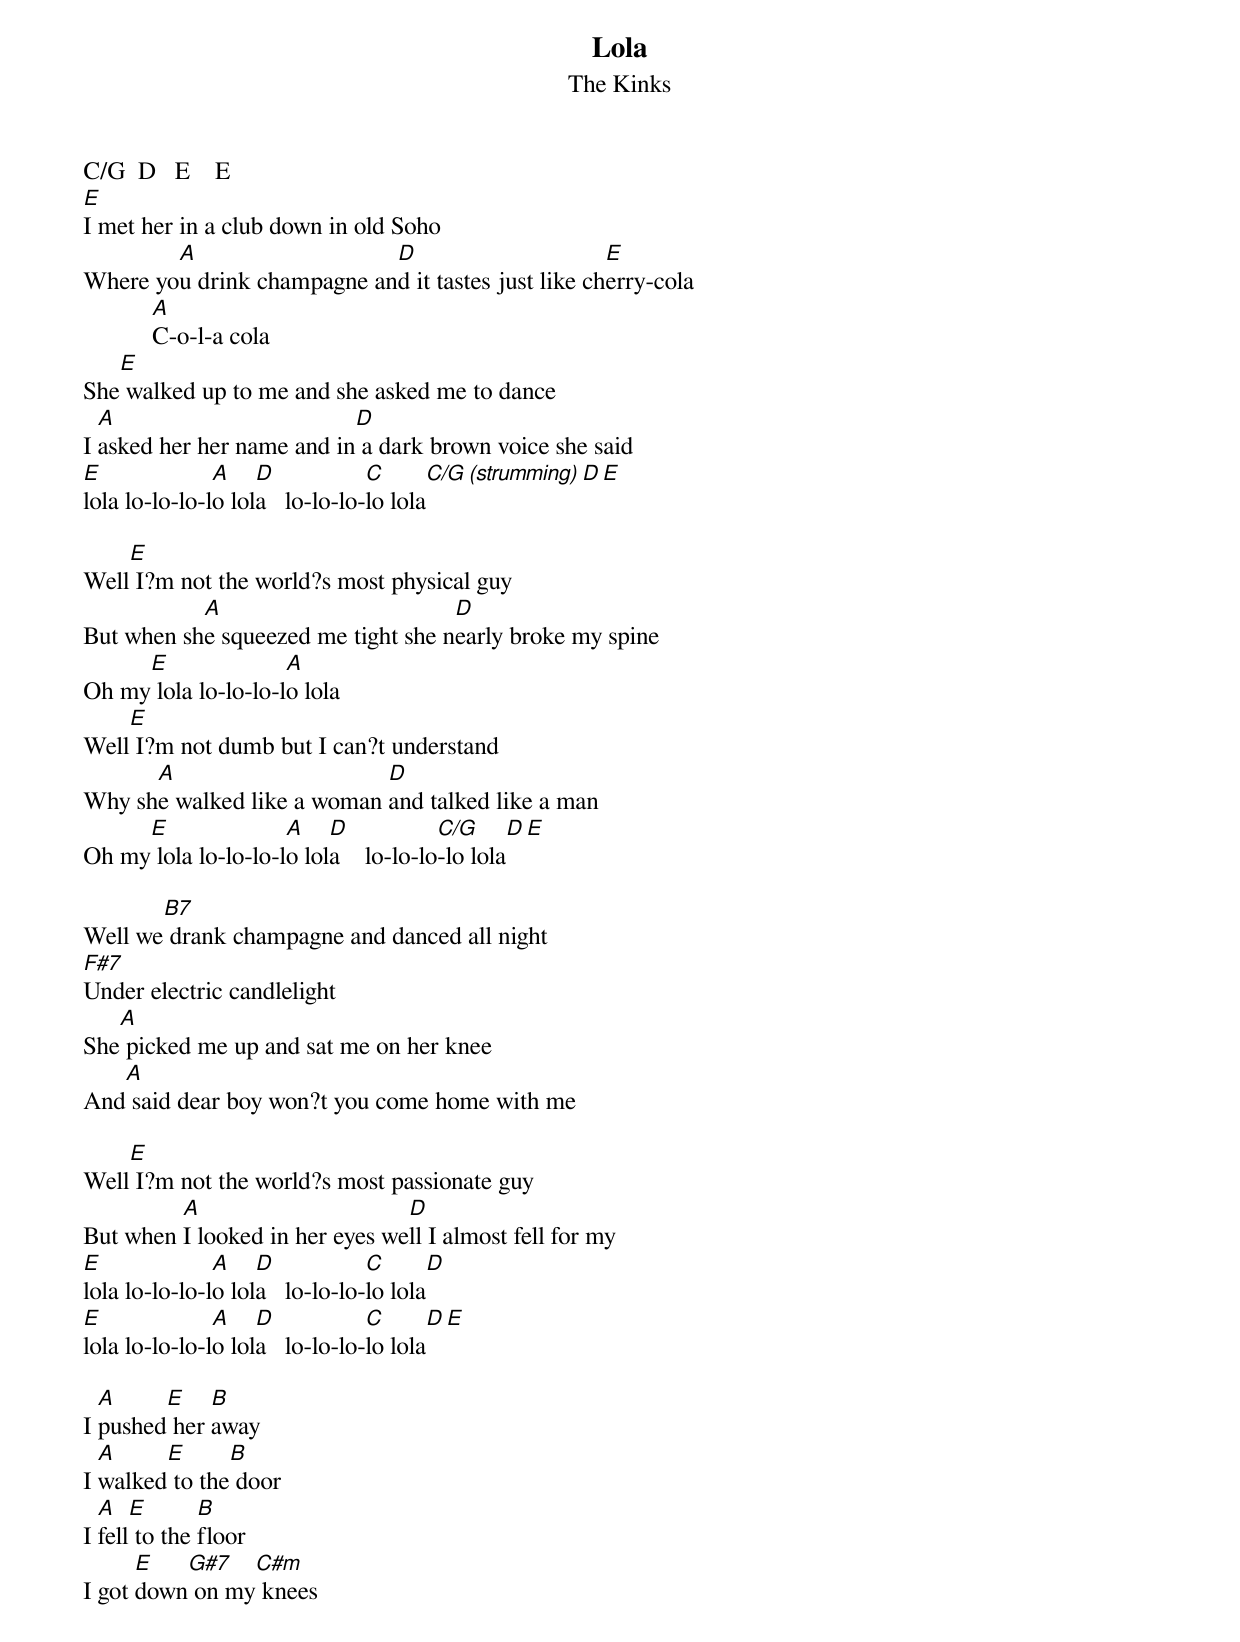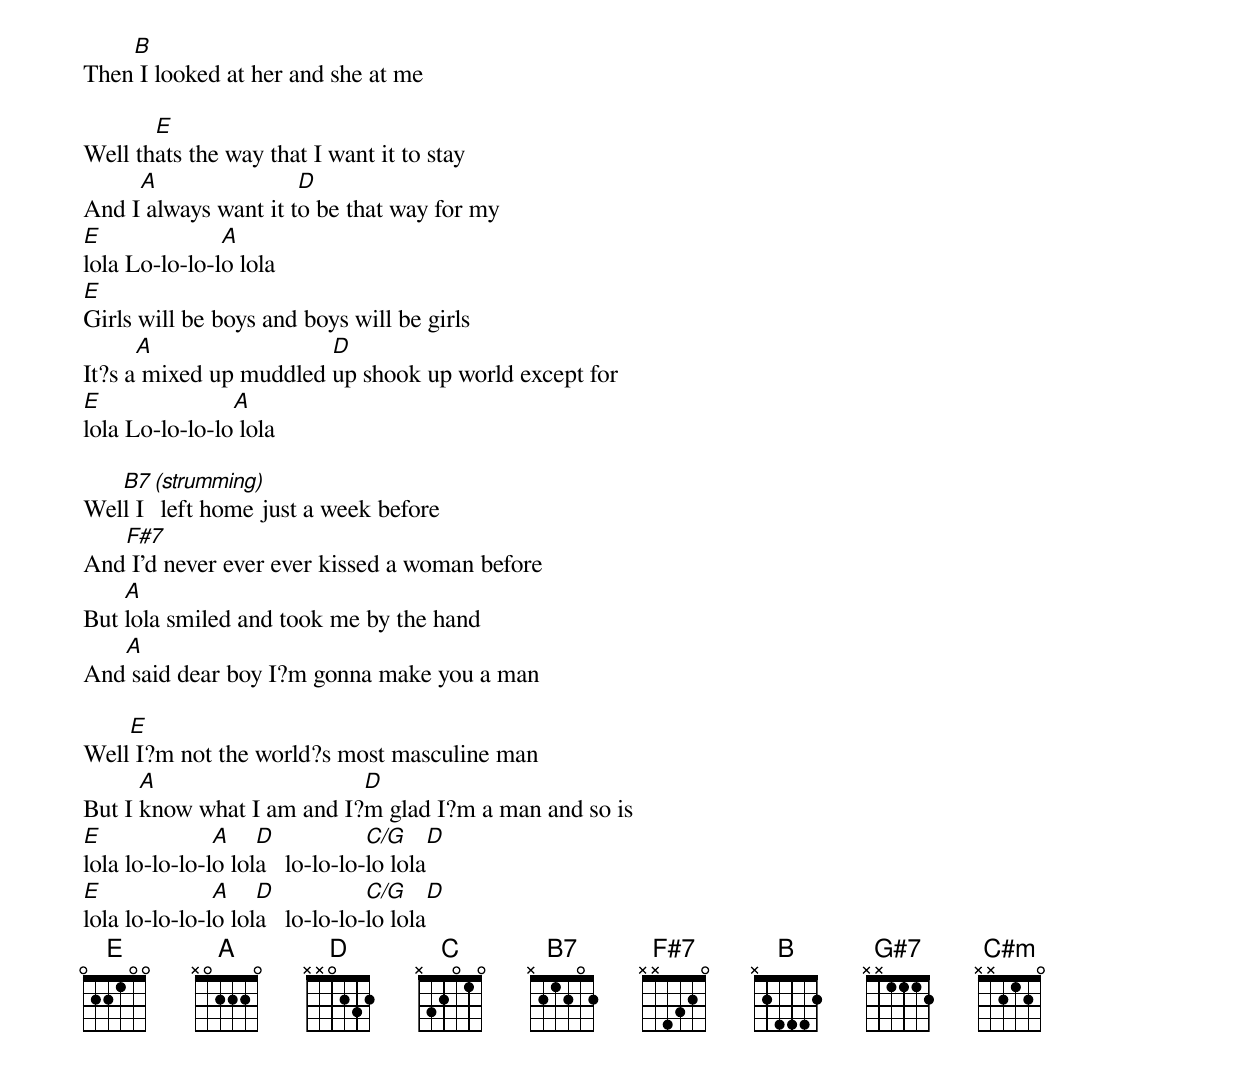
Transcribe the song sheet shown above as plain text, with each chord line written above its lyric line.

Lola
The Kinks

C/G  D   E    E
E
I met her in a club down in old Soho
        A                   D                       E
Where you drink champagne and it tastes just like cherry-cola
           A
           C-o-l-a cola
   E
She walked up to me and she asked me to dance
  A                        D
I asked her her name and in a dark brown voice she said
E              A    D            C      C/G (strumming) D E
lola lo-lo-lo-lo lola   lo-lo-lo-lo lola

    E
Well I?m not the world?s most physical guy
           A                        D
But when she squeezed me tight she nearly broke my spine
     E               A
Oh my lola lo-lo-lo-lo lola
    E
Well I?m not dumb but I can?t understand
      A                     D
Why she walked like a woman and talked like a man
     E               A    D            C/G      D E
Oh my lola lo-lo-lo-lo lola    lo-lo-lo-lo lola

       B7
Well we drank champagne and danced all night
F#7
Under electric candlelight
   A
She picked me up and sat me on her knee
   A
And said dear boy won?t you come home with me

    E
Well I?m not the world?s most passionate guy
         A                      D
But when I looked in her eyes well I almost fell for my
E              A    D            C      D
lola lo-lo-lo-lo lola   lo-lo-lo-lo lola
E              A    D            C      D E
lola lo-lo-lo-lo lola   lo-lo-lo-lo lola

  A     E    B
I pushed her away
  A     E      B
I walked to the door
  A   E       B
I fell to the floor
      E   G#7   C#m
I got down on my knees
    B
Then I looked at her and she at me

       E
Well thats the way that I want it to stay
     A                D
And I always want it to be that way for my
E              A
lola Lo-lo-lo-lo lola
E
Girls will be boys and boys will be girls
      A                 D
It?s a mixed up muddled up shook up world except for
E               A
lola Lo-lo-lo-lo lola

   B7 (strumming)
Well I left home just a week before
   F#7
And I’d never ever ever kissed a woman before
    A
But lola smiled and took me by the hand
   A
And said dear boy I?m gonna make you a man

    E
Well I?m not the world?s most masculine man
      A                    D
But I know what I am and I?m glad I?m a man and so is
E              A    D            C/G     D
lola lo-lo-lo-lo lola   lo-lo-lo-lo lola
E              A    D            C/G     D
lola lo-lo-lo-lo lola   lo-lo-lo-lo lola
